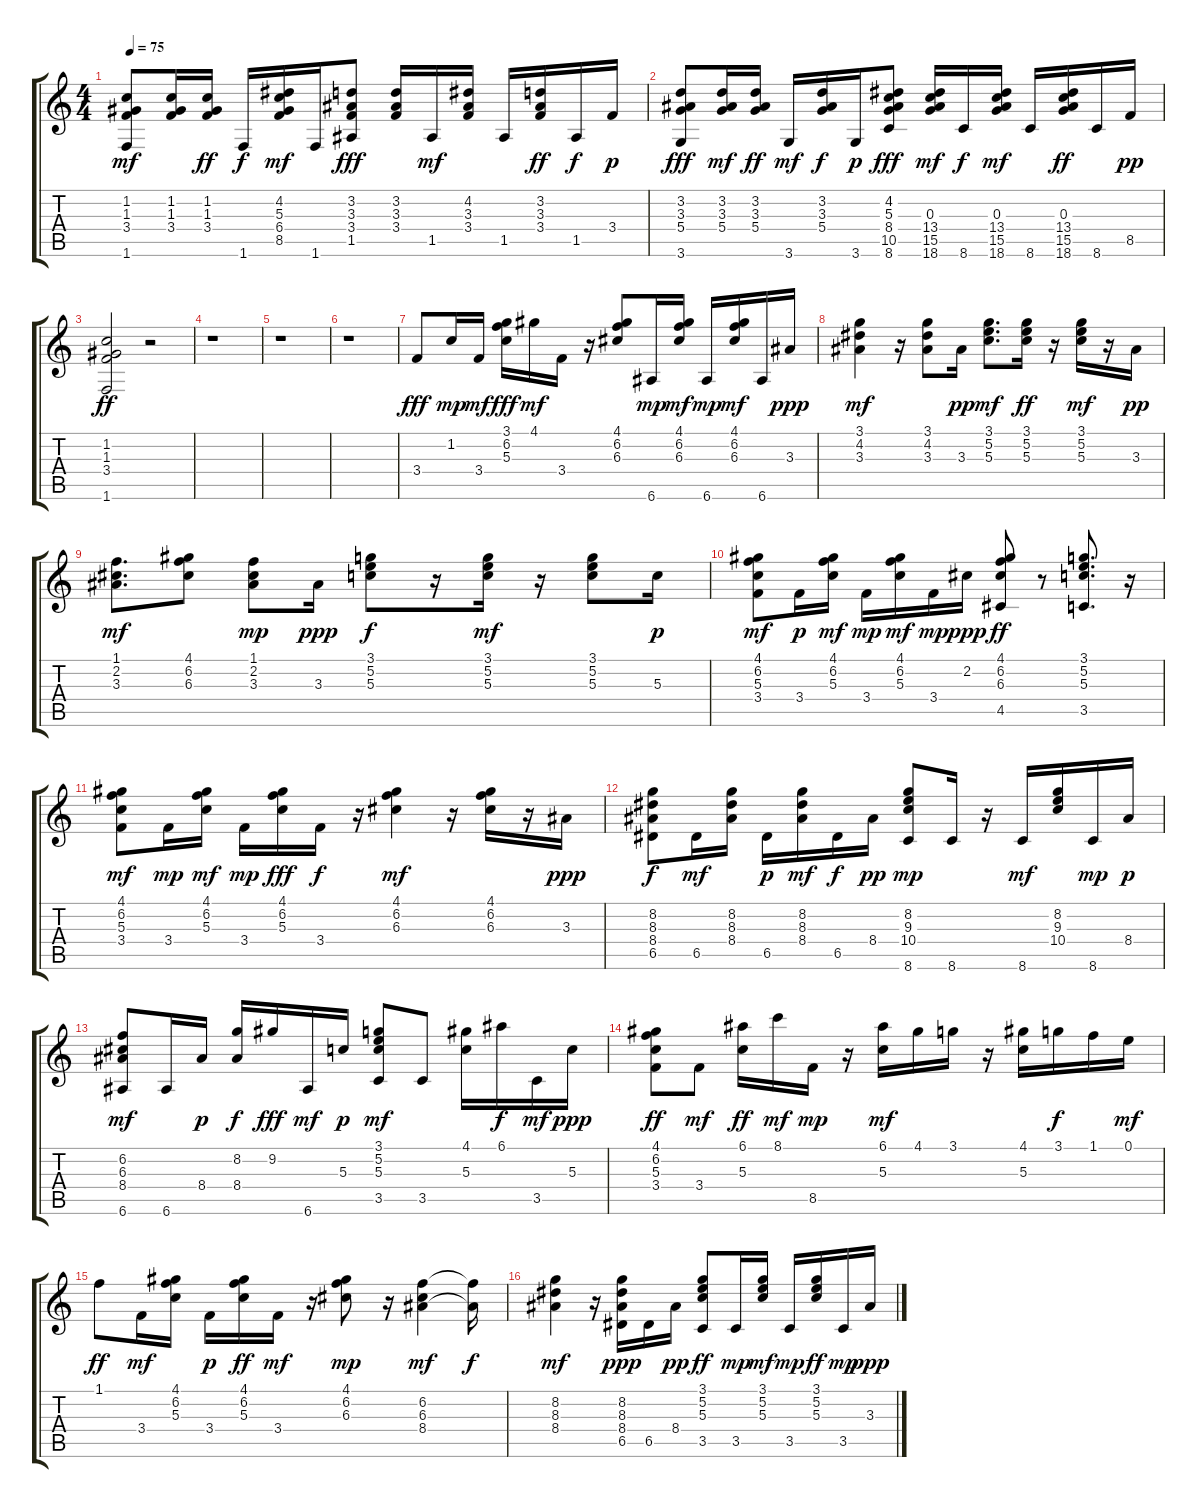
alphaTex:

\track "" {instrument acousticguitarsteel}
\staff {score tabs}
\tuning (E4 B3 G3 D3 A2 E2) {hide}
\ts (4 4)
\tempo 75
\clef g2
\ks c
(1.2 1.3 3.4 1.6).8{dy mf} (1.2 1.3 3.4).16 (1.2 1.3 3.4).16{dy ff} 1.6.16{dy f} (4.2 5.3 6.4 8.5).16{dy mf} 1.6.16 (3.2 3.3 3.4 1.5).8{dy fff} (3.2 3.3 3.4).16 1.5.16{dy mf} (4.2 3.3 3.4).16 1.5.16 (3.2 3.3 3.4).16{dy ff} 1.5.16{dy f} 3.4.16{dy p} |
(3.2 3.3 5.4 3.6).8{dy fff} (3.2 3.3 5.4).16{dy mf} (3.2 3.3 5.4).16{dy ff} 3.6.16{dy mf} (3.2 3.3 5.4).16{dy f} 3.6.16{dy p} (4.2 5.3 8.4 10.5 8.6).8{dy fff} (0.3 13.4 15.5 18.6).16{dy mf} 8.6.16{dy f} (0.3 13.4 15.5 18.6).16{dy mf} 8.6.16 (0.3 13.4 15.5 18.6).16{dy ff} 8.6.16 8.5.16{dy pp} |
(1.2 1.3 3.4 1.6).2{dy ff} r.2 |
r.1 |
r.1 |
r.1 |
3.4.8{dy fff} 1.2.16{dy mp} 3.4.16{dy mf} (3.1 6.2 5.3).16{dy fff} 4.1.16{dy mf} 3.4.16 r.16 (4.1 6.2 6.3).8 6.6.16{dy mp} (4.1 6.2 6.3).16{dy mf} 6.6.16{dy mp} (4.1 6.2 6.3).16{dy mf} 6.6.16 3.3.16{dy ppp} |
(3.1 4.2 3.3).4{dy mf} r.16 (3.1 4.2 3.3).8 3.3.16{dy pp} (3.1 5.2 5.3).8{d dy mf} (3.1 5.2 5.3).16{dy ff} r.16 (3.1 5.2 5.3).16{dy mf} r.16 3.3.16{dy pp} |
(1.1 2.2 3.3).8{d dy mf} (4.1 6.2 6.3).8 (1.1 2.2 3.3).8{dy mp} 3.3.16{dy ppp} (3.1 5.2 5.3).8{dy f} r.16 (3.1 5.2 5.3).16{dy mf} r.16 (3.1 5.2 5.3).8 5.3.16{dy p} |
(4.1 6.2 5.3 3.4).8{dy mf} 3.4.16{dy p} (4.1 6.2 5.3).16{dy mf} 3.4.16{dy mp} (4.1 6.2 5.3).16{dy mf} 3.4.16{dy mp} 2.2.16{dy ppp} (4.1 6.2 6.3 4.5).8{dy ff} r.8 (3.1 5.2 5.3 3.5).8{d} r.16 |
(4.1 6.2 5.3 3.4).8{dy mf} 3.4.16{dy mp} (4.1 6.2 5.3).16{dy mf} 3.4.16{dy mp} (4.1 6.2 5.3).16{dy fff} 3.4.16{dy f} r.16 (4.1 6.2 6.3).4{dy mf} r.16 (4.1 6.2 6.3).16 r.16 3.3.16{dy ppp} |
(8.2 8.3 8.4 6.5).8{dy f} 6.5.16{dy mf} (8.2 8.3 8.4).16 6.5.16{dy p} (8.2 8.3 8.4).16{dy mf} 6.5.16{dy f} 8.4.16{dy pp} (8.2 9.3 10.4 8.6).8{dy mp} 8.6.16 r.16 8.6.16{dy mf} (8.2 9.3 10.4).16 8.6.16{dy mp} 8.4.16{dy p} |
(6.2 6.3 8.4 6.6).8{dy mf} 6.6.16 8.4.16{dy p} (8.2 8.4).16{dy f} 9.2.16{dy fff} 6.6.16{dy mf} 5.3.16{dy p} (3.1 5.2 5.3 3.5).8{dy mf} 3.5.8 (4.1 5.3).16 6.1.16{dy f} 3.5.16{dy mf} 5.3.16{dy ppp} |
(4.1 6.2 5.3 3.4).8{dy ff} 3.4.8{dy mf} (6.1 5.3).16{dy ff} 8.1.16{dy mf} 8.5.16{dy mp} r.16 (6.1 5.3).16{dy mf} 4.1.16 3.1.16 r.16 (4.1 5.3).16 3.1.16{dy f} 1.1.16 0.1.16{dy mf} |
1.1.8{dy ff} 3.4.16{dy mf} (4.1 6.2 5.3).16 3.4.16{dy p} (4.1 6.2 5.3).16{dy ff} 3.4.16{dy mf} r.16 (4.1 6.2 6.3).8{dy mp} r.16 (6.2 6.3 8.4).4{dy mf} (6.2{t} 8.4{t}).16{dy f} |
(8.2 8.3 8.4).4{dy mf} r.16 (8.2 8.3 8.4 6.5).16{dy ppp} 6.5.16 8.4.16{dy pp} (3.1 5.2 5.3 3.5).8{dy ff} 3.5.16{dy mp} (3.1 5.2 5.3).16{dy mf} 3.5.16{dy mp} (3.1 5.2 5.3).16{dy ff} 3.5.16{dy mp} 3.3.16{dy ppp}
